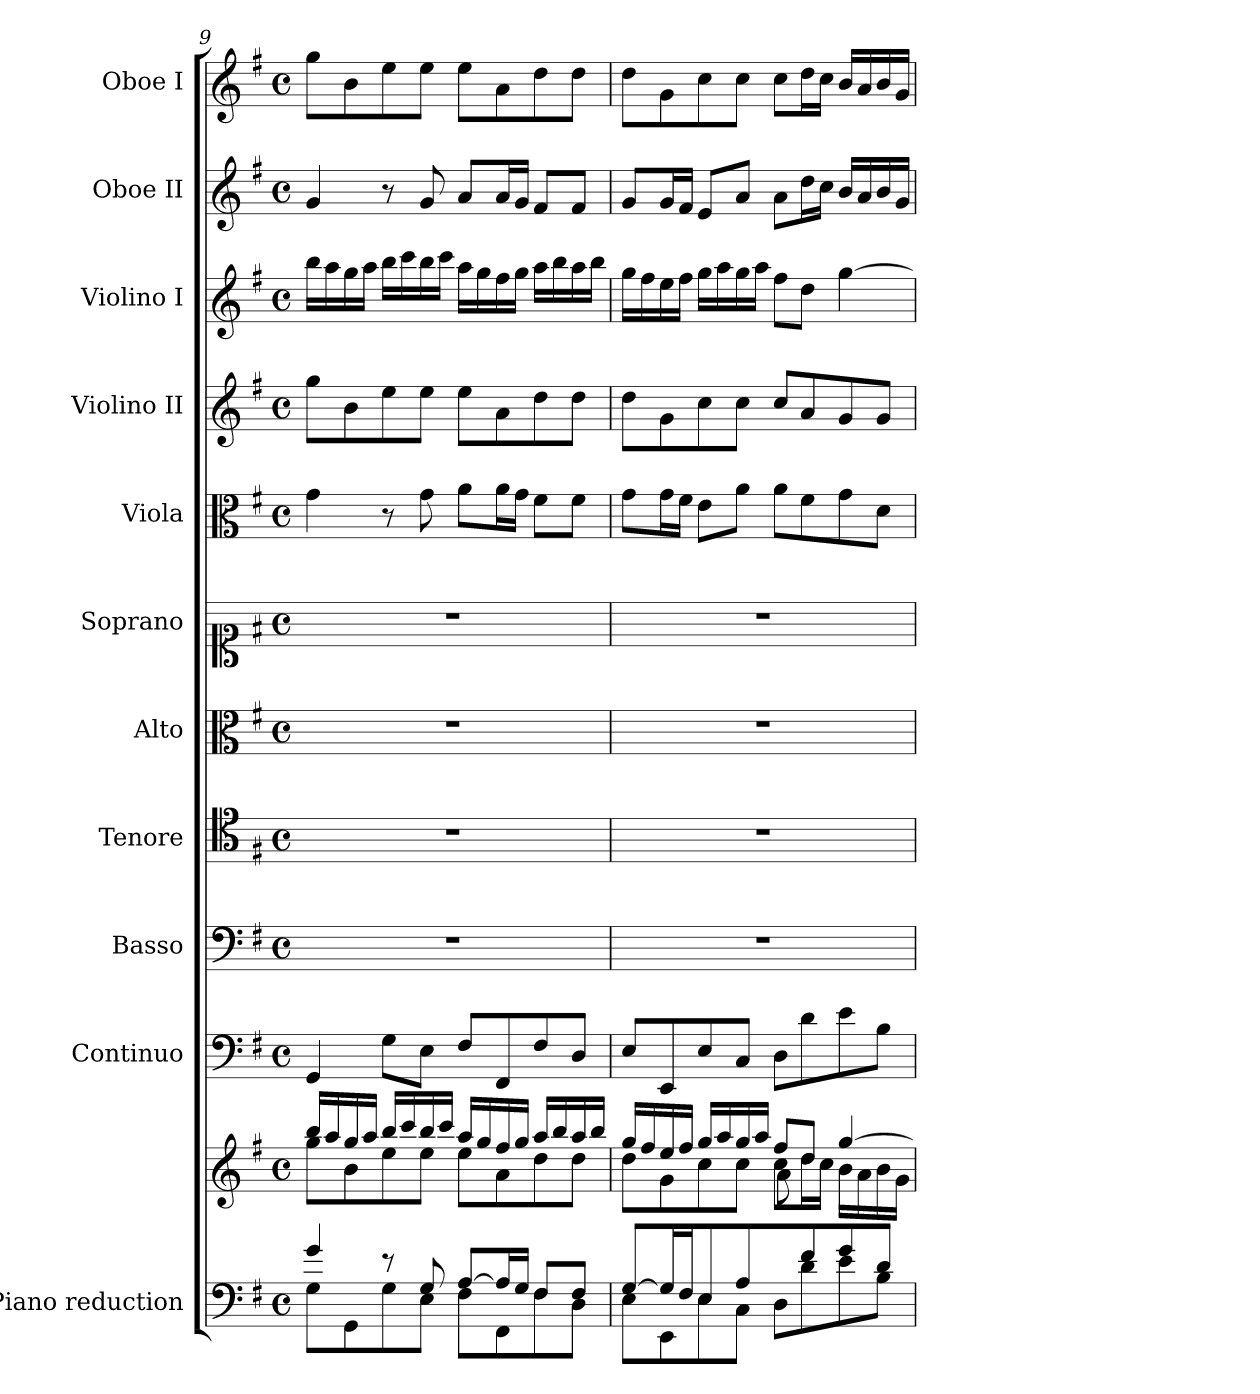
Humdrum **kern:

**kern	**kern	**kern	**kern	**kern	**kern	**kern	**kern	**kern	**kern	**kern	**kern
*part11	*part11	*part10	*part9	*part8	*part7	*part6	*part5	*part4	*part3	*part2	*part1
*staff12	*staff11	*staff10	*staff9	*staff8	*staff7	*staff6	*staff5	*staff4	*staff3	*staff2	*staff1
*I"Piano reduction	*	*I"Continuo	*I"Basso	*I"Tenore	*I"Alto	*I"Soprano	*I"Viola	*I"Violino II	*I"Violino I	*I"Oboe II	*I"Oboe I
*I'Pno	*	*	*	*	*	*	*	*	*	*I'Ob	*I'Ob
!!LO:PB:g=z
*clefF4	*clefG2	*clefF4	*clefF4	*clefC4	*clefC3	*clefC1	*clefC3	*clefG2	*clefG2	*clefG2	*clefG2
*k[f#]	*k[f#]	*k[f#]	*k[f#]	*k[f#]	*k[f#]	*k[f#]	*k[f#]	*k[f#]	*k[f#]	*k[f#]	*k[f#]
*M4/4	*M4/4	*M4/4	*M4/4	*M4/4	*M4/4	*M4/4	*M4/4	*M4/4	*M4/4	*M4/4	*M4/4
*met(c)	*met(c)	*met(c)	*met(c)	*met(c)	*met(c)	*met(c)	*met(c)	*met(c)	*met(c)	*met(c)	*met(c)
=9	=9	=9	=9	=9	=9	=9	=9	=9	=9	=9	=9
*^	*^	*	*	*	*	*	*	*	*	*	*
4g/	8G\L	16bb/LL	8gg\L	4GG/	1r	1r	1r	1r	4g\	8gg\L	16bb\LL	4g/	8gg\L
.	.	16aa/	.	.	.	.	.	.	.	.	16aa\	.	.
.	8GG\	16gg/	8b\	.	.	.	.	.	.	8b\	16gg\	.	8b\
.	.	16aa/JJ	.	.	.	.	.	.	.	.	16aa\JJ	.	.
8r	8G\	16bb/LL	8ee\	8G\L	.	.	.	.	8r	8ee\	16bb\LL	8r	8ee\
.	.	16ccc/	.	.	.	.	.	.	.	.	16ccc\	.	.
8G/	8E\J	16bb/	8ee\J	8E\J	.	.	.	.	8g\	8ee\J	16bb\	8g/	8ee\J
.	.	16ccc/JJ	.	.	.	.	.	.	.	.	16ccc\JJ	.	.
[8A/L	8F#\L	16aa/LL	8ee\L	8F#/L	.	.	.	.	8a\L	8ee\L	16aa\LL	8a/L	8ee\L
.	.	16gg/	.	.	.	.	.	.	.	.	16gg\	.	.
16A/L]	8FF#\	16ff#/	8a\	8FF#/	.	.	.	.	16a\L	8a\	16ff#\	16a/L	8a\
16G/JJ	.	16gg/JJ	.	.	.	.	.	.	16g\JJ	.	16gg\JJ	16g/JJ	.
8F#/L	8F#\	16aa/LL	8dd\	8F#/	.	.	.	.	8f#\L	8dd\	16aa\LL	8f#/L	8dd\
.	.	16bb/	.	.	.	.	.	.	.	.	16bb\	.	.
8F#/J	8D\J	16aa/	8dd\J	8D/J	.	.	.	.	8f#\J	8dd\J	16aa\	8f#/J	8dd\J
.	.	16bb/JJ	.	.	.	.	.	.	.	.	16bb\JJ	.	.
=10	=10	=10	=10	=10	=10	=10	=10	=10	=10	=10	=10	=10	=10
*	*	*	*^	*	*	*	*	*	*	*	*	*	*
[8G/L	8E\L	16gg/LL	8dd\L	2ryy	8E/L	1r	1r	1r	1r	8g\L	8dd\L	16gg\LL	8g/L	8dd\L
.	.	16ff#/	.	.	.	.	.	.	.	.	.	16ff#\	.	.
16G/L]	8EE\	16ee/	8g\	.	8EE/	.	.	.	.	16g\L	8g\	16ee\	16g/L	8g\
16F#/JJ	.	16ff#/JJ	.	.	.	.	.	.	.	16f#\JJ	.	16ff#\JJ	16f#/JJ	.
8E/L	8E\	16gg/LL	8cc\	.	8E/	.	.	.	.	8e\L	8cc\	16gg\LL	8e/L	8cc\
.	.	16aa/	.	.	.	.	.	.	.	.	.	16aa\	.	.
8A/J	8C\J	16gg/	8cc\J	.	8C/J	.	.	.	.	8a\J	8cc\J	16gg\	8a/J	8cc\J
.	.	16aa/JJ	.	.	.	.	.	.	.	.	.	16aa\JJ	.	.
8ryy	8D\L	8ff#/L	8cc\L	8a\L	8D\L	.	.	.	.	8a\L	8cc/L	8ff#\L	8a\L	8cc\L
8f#/	8d\	8dd/J	16dd\L	4.ryy	8d\	.	.	.	.	8f#\	8a/	8dd\J	16dd\L	16dd\L
.	.	.	16cc\JJ	.	.	.	.	.	.	.	.	.	16cc\JJ	16cc\JJ
8g/	8e\	[4gg/	16b\LL	.	8e\	.	.	.	.	8g\	8g/	[4gg\	16b/LL	16b/LL
.	.	.	16a\	.	.	.	.	.	.	.	.	.	16a/	16a/
8d/J	8B\J	.	16b\	.	8B\J	.	.	.	.	8d\J	8g/J	.	16b/	16b/
.	.	.	16g\JJ	.	.	.	.	.	.	.	.	.	16g/JJ	16g/JJ
*v	*v	*	*	*	*	*	*	*	*	*	*	*	*	*
*	*v	*v	*v	*	*	*	*	*	*	*	*	*	*
=	=	=	=	=	=	=	=	=	=	=	=
*-	*-	*-	*-	*-	*-	*-	*-	*-	*-	*-	*-
